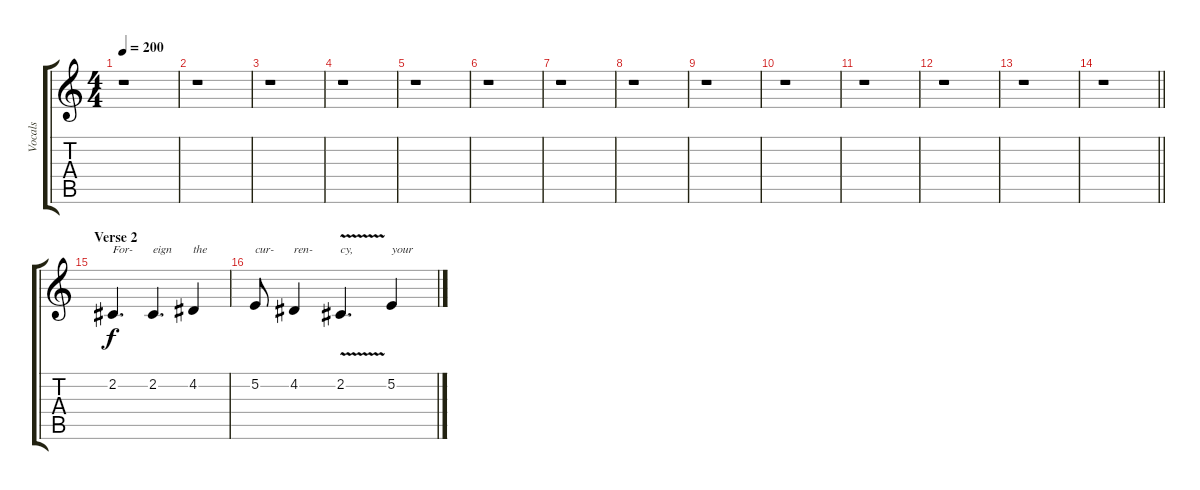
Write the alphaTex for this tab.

\track ("Vocals" "Vocals") {instrument lead2sawtooth}
\staff {score tabs}
\tuning (E4 B3 G3 D3 A2 E2) {hide}
\ts (4 4)
\tempo 200
\clef g2
\ks c
r.1{dy f} |
r.1 |
r.1 |
r.1 |
r.1 |
r.1 |
r.1 |
r.1 |
r.1 |
r.1 |
r.1 |
r.1 |
r.1 |
\barLineRight lightlight
r.1 |
\section ("" "Verse 2")
2.2.4{d txt "For-"} 2.2.4{d txt "eign"} 4.2.4{txt "the"} |
5.2.8{txt "cur-"} 4.2.4{txt "ren-"} 2.2{v}.4{d txt "cy,"} 5.2.4{txt "your"}
